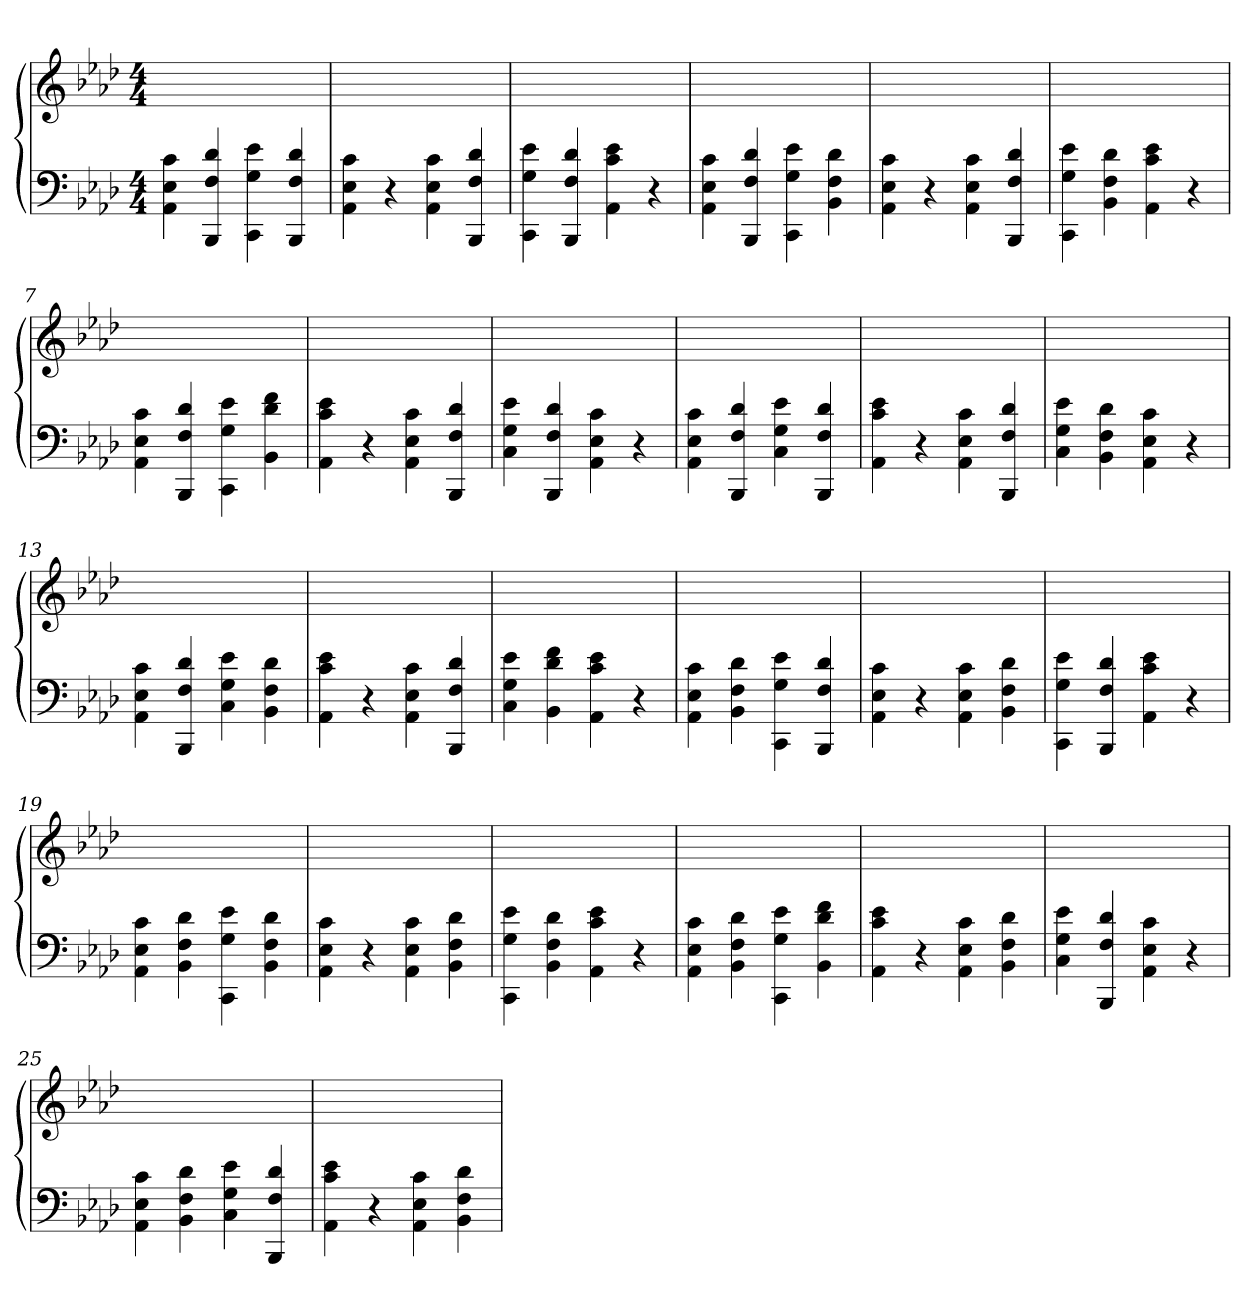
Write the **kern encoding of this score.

**kern	**kern
*part2	*part1
*staff2	*staff1
*clefF4	*clefG2
*k[b-e-a-d-]	*k[b-e-a-d-]
*A-:	*A-:
*M4/4	*M4/4
*MM60	*MM60
=1	=1
4AA- 4E- 4c	1ryy
4BBB- 4F 4d-	.
4CC 4G 4e-	.
4BBB- 4F 4d-	.
=2	=2
4AA- 4E- 4c	1ryy
4r	.
4AA- 4E- 4c	.
4BBB- 4F 4d-	.
=3	=3
4CC 4G 4e-	1ryy
4BBB- 4F 4d-	.
4AA- 4c 4e-	.
4r	.
=4	=4
4AA- 4E- 4c	1ryy
4BBB- 4F 4d-	.
4CC 4G 4e-	.
4BB- 4F 4d-	.
=5	=5
4AA- 4E- 4c	1ryy
4r	.
4AA- 4E- 4c	.
4BBB- 4F 4d-	.
=6	=6
4CC 4G 4e-	1ryy
4BB- 4F 4d-	.
4AA- 4c 4e-	.
4r	.
=7	=7
4AA- 4E- 4c	1ryy
4BBB- 4F 4d-	.
4CC 4G 4e-	.
4BB- 4d- 4f	.
=8	=8
4AA- 4c 4e-	1ryy
4r	.
4AA- 4E- 4c	.
4BBB- 4F 4d-	.
=9	=9
4C 4G 4e-	1ryy
4BBB- 4F 4d-	.
4AA- 4E- 4c	.
4r	.
=10	=10
4AA- 4E- 4c	1ryy
4BBB- 4F 4d-	.
4C 4G 4e-	.
4BBB- 4F 4d-	.
=11	=11
4AA- 4c 4e-	1ryy
4r	.
4AA- 4E- 4c	.
4BBB- 4F 4d-	.
=12	=12
4C 4G 4e-	1ryy
4BB- 4F 4d-	.
4AA- 4E- 4c	.
4r	.
=13	=13
4AA- 4E- 4c	1ryy
4BBB- 4F 4d-	.
4C 4G 4e-	.
4BB- 4F 4d-	.
=14	=14
4AA- 4c 4e-	1ryy
4r	.
4AA- 4E- 4c	.
4BBB- 4F 4d-	.
=15	=15
4C 4G 4e-	1ryy
4BB- 4d- 4f	.
4AA- 4c 4e-	.
4r	.
=16	=16
4AA- 4E- 4c	1ryy
4BB- 4F 4d-	.
4CC 4G 4e-	.
4BBB- 4F 4d-	.
=17	=17
4AA- 4E- 4c	1ryy
4r	.
4AA- 4E- 4c	.
4BB- 4F 4d-	.
=18	=18
4CC 4G 4e-	1ryy
4BBB- 4F 4d-	.
4AA- 4c 4e-	.
4r	.
=19	=19
4AA- 4E- 4c	1ryy
4BB- 4F 4d-	.
4CC 4G 4e-	.
4BB- 4F 4d-	.
=20	=20
4AA- 4E- 4c	1ryy
4r	.
4AA- 4E- 4c	.
4BB- 4F 4d-	.
=21	=21
4CC 4G 4e-	1ryy
4BB- 4F 4d-	.
4AA- 4c 4e-	.
4r	.
=22	=22
4AA- 4E- 4c	1ryy
4BB- 4F 4d-	.
4CC 4G 4e-	.
4BB- 4d- 4f	.
=23	=23
4AA- 4c 4e-	1ryy
4r	.
4AA- 4E- 4c	.
4BB- 4F 4d-	.
=24	=24
4C 4G 4e-	1ryy
4BBB- 4F 4d-	.
4AA- 4E- 4c	.
4r	.
=25	=25
4AA- 4E- 4c	1ryy
4BB- 4F 4d-	.
4C 4G 4e-	.
4BBB- 4F 4d-	.
=26	=26
4AA- 4c 4e-	1ryy
4r	.
4AA- 4E- 4c	.
4BB- 4F 4d-	.
=	=
*-	*-
